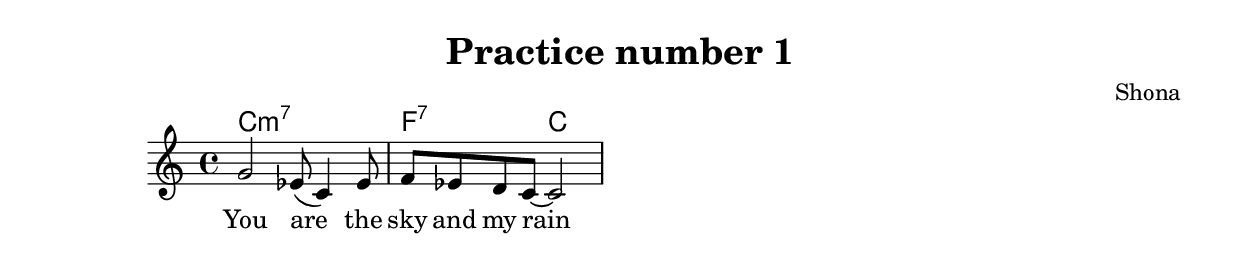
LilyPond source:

\header {
  title = "Practice number 1"
  composer = "Shona"
}

\score {
  
  <<
    \chords {
      c1:m7 f2:7 c2
    }

    \relative c'' {
      g2 es8( c4) es8
      f8 es d c~ c2
    }
    
    \addlyrics {
      You are
      the sky and my rain
    }
  >>


  \layout {}
  \midi {}
}